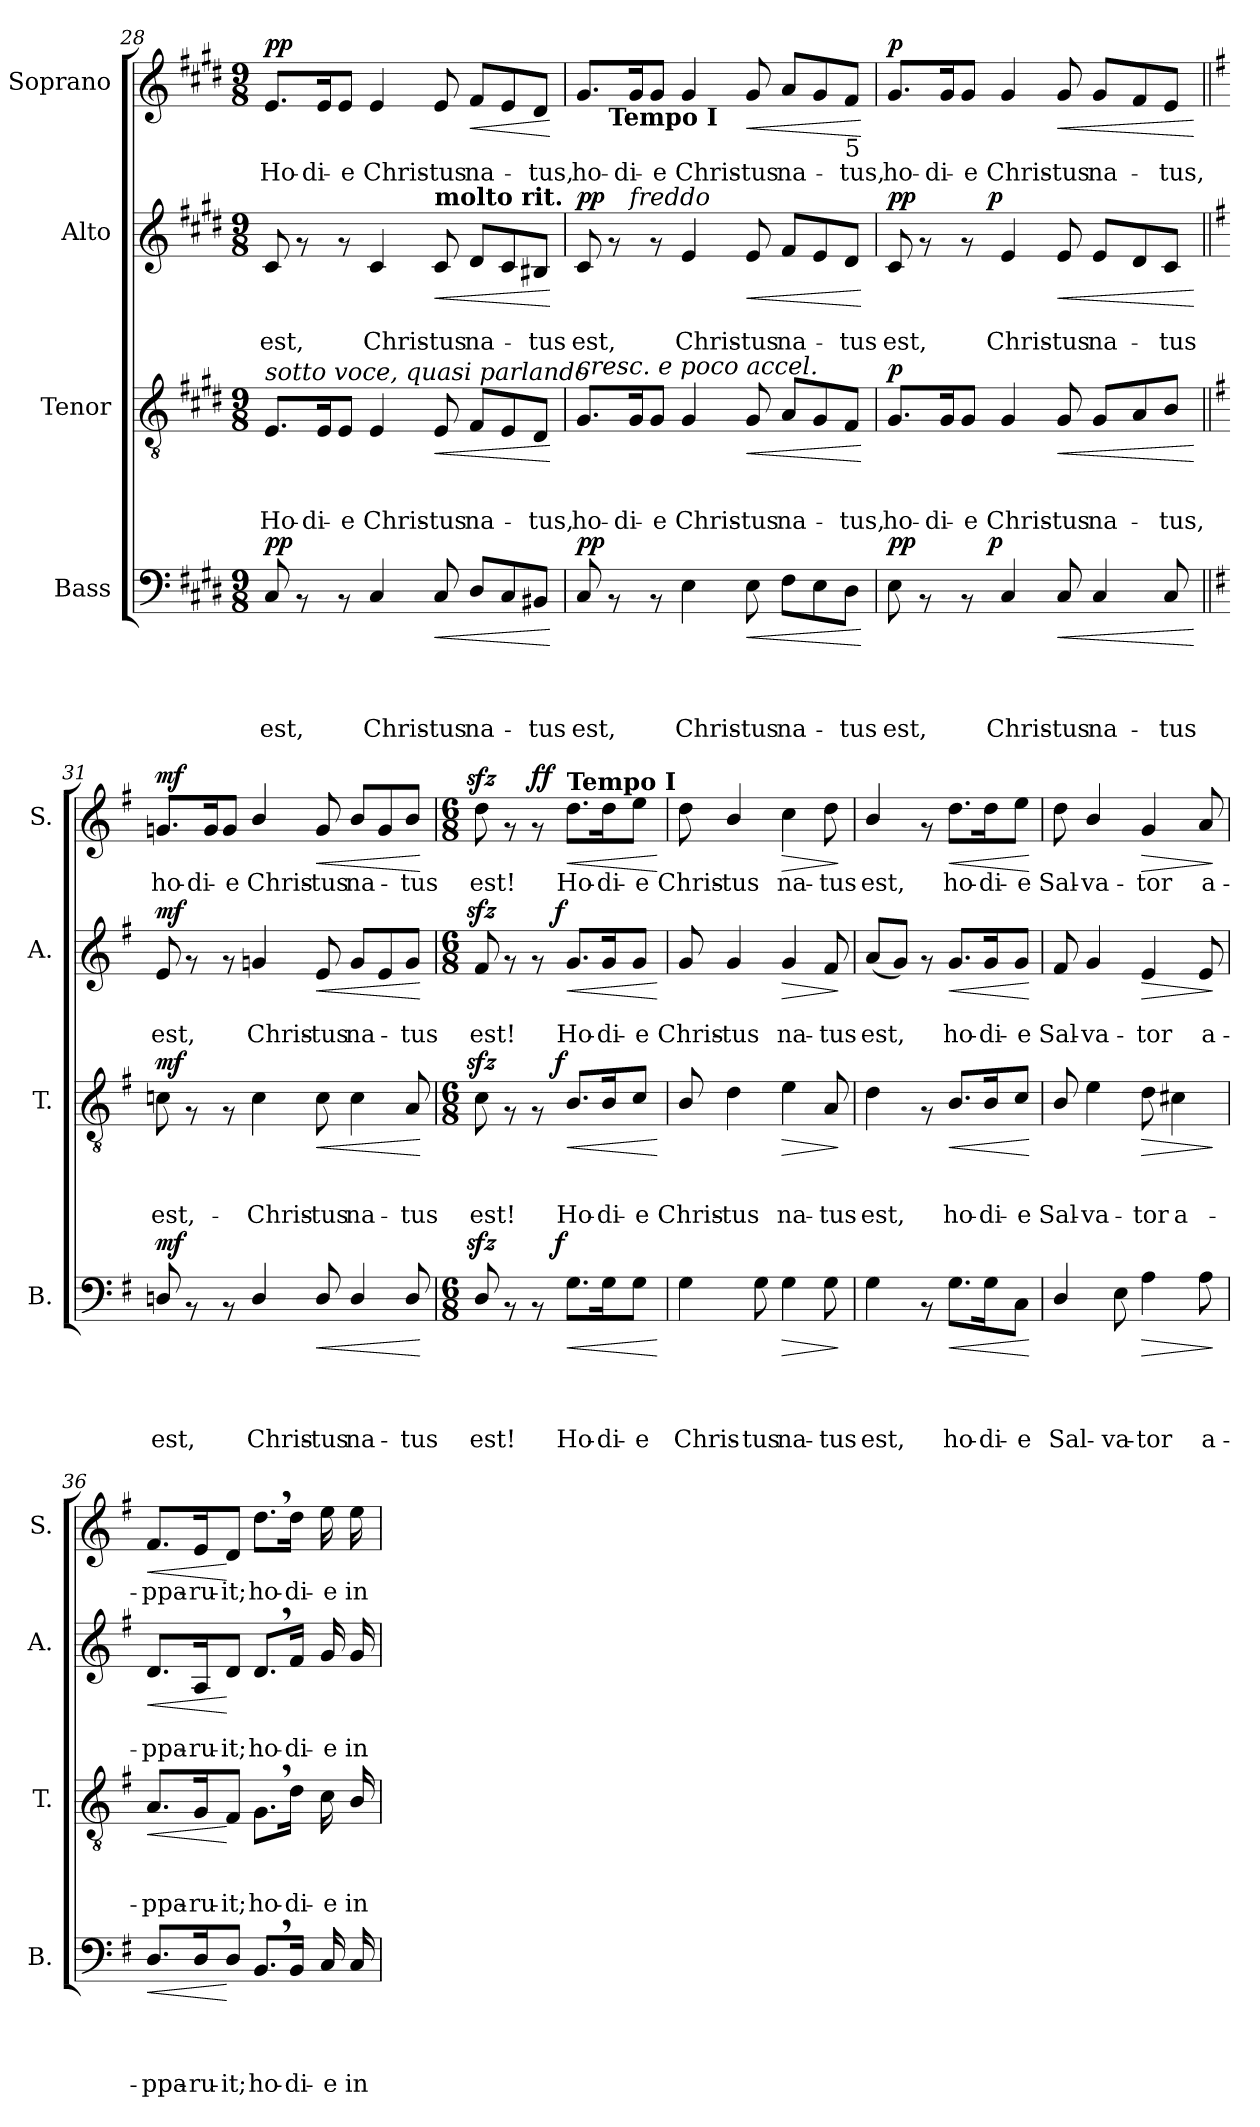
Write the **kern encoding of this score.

**kern	**text	**text	**text	**text	**dynam	**kern	**text	**text	**text	**dynam	**kern	**text	**text	**dynam	**kern	**text	**dynam
*part4	*part4	*part4	*part4	*part4	*part4	*part3	*part3	*part3	*part3	*part3	*part2	*part2	*part2	*part2	*part1	*part1	*part1
*staff4	*staff4	*staff4	*staff4	*staff4	*staff4	*staff3	*staff3	*staff3	*staff3	*staff3	*staff2	*staff2	*staff2	*staff2	*staff1	*staff1	*staff1
*I"Bass	*	*	*	*	*	*I"Tenor	*	*	*	*	*I"Alto	*	*	*	*I"Soprano	*	*
*I'B.	*	*	*	*	*	*I'T.	*	*	*	*	*I'A.	*	*	*	*I'S.	*	*
*clefF4	*	*	*	*	*	*clefGv2	*	*	*	*	*clefG2	*	*	*	*clefG2	*	*
*k[f#c#g#d#]	*	*	*	*	*	*k[f#c#g#d#]	*	*	*	*	*k[f#c#g#d#]	*	*	*	*k[f#c#g#d#]	*	*
*E:	*	*	*	*	*	*E:	*	*	*	*	*E:	*	*	*	*E:	*	*
*M9/8	*	*	*	*	*	*M9/8	*	*	*	*	*M9/8	*	*	*	*M9/8	*	*
=28	=28	=28	=28	=28	=28	=28	=28	=28	=28	=28	=28	=28	=28	=28	=28	=28	=28
!	!	!	!	!	!	!LO:TX:a:i:t=sotto voce, quasi parlando	!	!	!	!	!	!	!	!	!	!	!
!	!	!	!	!LO:LY:b	!LO:DY:a	!	!	!	!LO:LY:b	!	!	!	!LO:LY:b	!	!	!LO:LY:b	!LO:DY:b
8C#/	.	.	.	est,	pp	8.E/L	.	.	Ho-	.	8c#/	.	est,	.	8.e/L	Ho-	pp
8rAA	.	.	.	.	.	.	.	.	.	.	8rf	.	.	.	.	.	.
!	!	!	!	!	!	!	!	!	!LO:LY:b	!	!	!	!	!	!	!LO:LY:b	!
.	.	.	.	.	.	16E/k	.	.	-di-	.	.	.	.	.	16e/k	-di-	.
!	!	!	!	!	!	!	!	!	!LO:LY:b	!	!	!	!	!	!	!LO:LY:b	!
8rAA	.	.	.	.	.	8E/J	.	.	-e	.	8rf	.	.	.	8e/J	-e	.
!	!	!	!	!LO:LY:b	!	!	!	!	!LO:LY:b	!	!	!	!LO:LY:b	!	!	!LO:LY:b	!
4C#/	.	.	.	Chris-	.	4E/	.	.	Chris-	.	4c#/	.	Chris-	.	4e/	Chris-	.
!	!	!	!	!	!	!	!	!	!	!	!LO:TX:a:B:t=molto rit.	!	!	!	!	!	!
!	!	!	!	!LO:LY:b	!LO:HP:b	!	!	!	!LO:LY:b	!LO:HP:b	!	!	!LO:LY:b	!LO:HP:b	!	!LO:LY:b	!
8C#/	.	.	.	-tus	<	8E/	.	.	-tus	<	8c#/	.	-tus	<	8e/	-tus	.
!	!	!	!	!LO:LY:b	!	!	!	!	!LO:LY:b	!	!	!	!LO:LY:b	!	!	!LO:LY:b	!LO:HP:b
8D#/L	.	.	.	na-	.	8F#/L	.	.	na-	.	8d#/L	.	na-	.	8f#/L	na-	<
8C#/	.	.	.	.	.	8E/	.	.	.	.	8c#/	.	.	.	8e/	.	.
!	!	!	!	!LO:LY:b	!	!	!	!	!LO:LY:b	!	!	!	!LO:LY:b	!	!	!LO:LY:b	!
8BB#X/J	.	.	.	-tus	.	8D#/J	.	.	-tus,	.	8B#X/J	.	-tus	.	8d#/J	-tus,	.
.	.	.	.	.	[	.	.	.	.	[	.	.	.	[	.	.	[
=29	=29	=29	=29	=29	=29	=29	=29	=29	=29	=29	=29	=29	=29	=29	=29	=29	=29
!	!	!	!	!	!	!	!	!	!	!	!LO:TX:a:i:t=cresc. e poco accel.	!	!	!	!	!	!
!	!	!	!	!	!	!LO:TX:a:i:t=cresc. e poco accel.	!	!	!	!	!	!	!	!	!	!	!
!	!	!	!	!LO:LY:b	!LO:DY:a	!	!	!	!LO:LY:b	!	!	!	!LO:LY:b	!LO:DY:a	!	!LO:LY:b	!
*	*	*	*	*	*	*	*	*	*	*	*^	*	*	*	*^	*	*
8C#/	.	.	.	est,	pp	8.G#/L	.	.	ho-	.	8c#/	8.ryy	.	est,	pp	8.g#/L	8ryy	ho-	.
!	!	!	!	!	!	!	!	!	!	!	!	!	!	!	!	!	!LO:TX:b:B:t=Tempo I	!	!
8rAA	.	.	.	.	.	.	.	.	.	.	8rf	.	.	.	.	.	1ryy	.	.
!	!	!	!	!	!	!	!	!	!	!	!	!LO:TX:a:i:t=freddo	!	!	!	!	!	!	!
!	!	!	!	!	!	!	!	!	!LO:LY:b	!	!	!	!	!	!	!	!	!LO:LY:b	!
.	.	.	.	.	.	16G#/k	.	.	-di-	.	.	2...ryy	.	.	.	16g#/k	.	-di-	.
!	!	!	!	!	!	!	!	!	!LO:LY:b	!	!	!	!	!	!	!	!	!LO:LY:b	!
8rAA	.	.	.	.	.	8G#/J	.	.	-e	.	8rf	.	.	.	.	8g#/J	.	-e	.
!	!	!	!	!LO:LY:b	!	!	!	!	!LO:LY:b	!	!	!	!	!LO:LY:b	!	!	!	!LO:LY:b	!
4E\	.	.	.	Chris-	.	4G#/	.	.	Chris-	.	4e/	.	.	Chris-	.	4g#/	.	Chris-	.
!	!	!	!	!LO:LY:b	!LO:HP:b	!	!	!	!LO:LY:b	!LO:HP:b	!	!	!	!LO:LY:b	!LO:HP:b	!	!	!LO:LY:b	!LO:HP:b
8E\	.	.	.	-tus	<	8G#/	.	.	-tus	<	8e/	.	.	-tus	<	8g#/	.	-tus	<
!	!	!	!	!LO:LY:b	!	!	!	!	!LO:LY:b	!	!	!	!	!LO:LY:b	!	!	!	!LO:LY:b	!
8F#\L	.	.	.	na-	.	8A/L	.	.	na-	.	8f#/L	.	.	na-	.	8a/L	.	na-	.
8E\	.	.	.	.	.	8G#/	.	.	.	.	8e/	.	.	.	.	8g#/	.	.	.
!	!	!	!	!	!	!	!	!	!	!	!	!	!	!	!	!LO:TX:b:t=5	!	!	!
!	!	!	!	!LO:LY:b	!	!	!	!	!LO:LY:b	!	!	!	!	!LO:LY:b	!	!	!	!LO:LY:b	!
8D#\J	.	.	.	-tus	.	8F#/J	.	.	-tus,	.	8d#/J	.	.	-tus	.	8f#/J	.	-tus,	.
.	.	.	.	.	[	.	.	.	.	[	.	.	.	.	[	.	.	.	[
!!LO:LB:g=z
=30	=30	=30	=30	=30	=30	=30	=30	=30	=30	=30	=30	=30	=30	=30	=30	=30	=30	=30	=30
!	!	!	!	!LO:LY:b	!LO:DY:a	!	!	!	!LO:LY:b	!LO:DY:a	!	!	!	!LO:LY:b	!LO:DY:a	!	!	!LO:LY:b	!LO:DY:a
*^	*	*	*	*	*	*	*	*	*	*	*	*	*	*	*	*v	*v	*	*
8E\	4ryy	.	.	.	est,	pp	8.G#/L	.	.	ho-	p	8c#/	4ryy	.	est,	pp	8.g#/L	ho-	p
8rAA	.	.	.	.	.	.	.	.	.	.	.	8rf	.	.	.	.	.	.	.
!	!	!	!	!	!	!	!	!	!	!LO:LY:b	!	!	!	!	!	!	!	!LO:LY:b	!
.	.	.	.	.	.	.	16G#/k	.	.	-di-	.	.	.	.	.	.	16g#/k	-di-	.
!	!	!	!	!	!	!	!	!	!	!LO:LY:b	!	!	!	!	!	!	!	!LO:LY:b	!
8rAA	16.ryy	.	.	.	.	.	8G#/J	.	.	-e	.	8rf	16.ryy	.	.	.	8g#/J	-e	.
!	!	!	!	!	!	!LO:DY:a	!	!	!	!	!	!	!	!	!	!LO:DY:a	!	!	!
.	2ryy	.	.	.	.	p	.	.	.	.	.	.	2ryy	.	.	p	.	.	.
!	!	!	!	!	!LO:LY:b	!	!	!	!	!LO:LY:b	!	!	!	!	!LO:LY:b	!	!	!LO:LY:b	!
4C#/	.	.	.	.	Chris-	.	4G#/	.	.	Chris-	.	4e/	.	.	Chris-	.	4g#/	Chris-	.
!	!	!	!	!	!LO:LY:b	!LO:HP:b	!	!	!	!LO:LY:b	!LO:HP:b	!	!	!	!LO:LY:b	!LO:HP:b	!	!LO:LY:b	!LO:HP:b
8C#/	.	.	.	.	-tus	<	8G#/	.	.	-tus	<	8e/	.	.	-tus	<	8g#/	-tus	<
!	!	!	!	!	!LO:LY:b	!	!	!	!	!LO:LY:b	!	!	!	!	!LO:LY:b	!	!	!LO:LY:b	!
4C#/	.	.	.	.	na-	.	8G#/L	.	.	na-	.	8e/L	.	.	na-	.	8g#/L	na-	.
.	4ryy	.	.	.	.	.	.	.	.	.	.	.	4ryy	.	.	.	.	.	.
.	.	.	.	.	.	.	8A/	.	.	.	.	8d#/	.	.	.	.	8f#/	.	.
!	!	!	!	!	!LO:LY:b	!	!	!	!	!LO:LY:b	!	!	!	!	!LO:LY:b	!	!	!LO:LY:b	!
8C#/	.	.	.	.	-tus	.	8B/J	.	.	-tus,	.	8c#/J	.	.	-tus	.	8e/J	-tus,	.
.	32ryy	.	.	.	.	.	.	.	.	.	.	.	32ryy	.	.	.	.	.	.
.	.	.	.	.	.	[	.	.	.	.	[	.	.	.	.	[	.	.	[
*v	*v	*	*	*	*	*	*	*	*	*	*	*v	*v	*	*	*	*	*	*
=31||	=31||	=31||	=31||	=31||	=31||	=31||	=31||	=31||	=31||	=31||	=31||	=31||	=31||	=31||	=31||	=31||	=31||
*k[f#]	*	*	*	*	*	*k[f#]	*	*	*	*	*k[f#]	*	*	*	*k[f#]	*	*
*G:	*	*	*	*	*	*G:	*	*	*	*	*G:	*	*	*	*G:	*	*
*^	*	*	*	*	*	*	*	*	*	*	*^	*	*	*	*	*	*
!	!	!	!	!	!LO:LY:b	!LO:DY:a	!	!	!	!LO:LY:b	!LO:DY:a	!	!	!	!LO:LY:b	!LO:DY:a	!	!LO:LY:b	!LO:DY:a
*v	*v	*	*	*	*	*	*	*	*	*	*	*v	*v	*	*	*	*	*	*
8Dn/	.	.	.	est,	mf	8cn\	.	.	est,-	mf	8e/	.	est,	mf	8.gn/L	ho-	mf
8rAA	.	.	.	.	.	8rF	.	.	.	.	8rf	.	.	.	.	.	.
!	!	!	!	!	!	!	!	!	!	!	!	!	!	!	!	!LO:LY:b	!
.	.	.	.	.	.	.	.	.	.	.	.	.	.	.	16g/k	-di-	.
!	!	!	!	!	!	!	!	!	!	!	!	!	!	!	!	!LO:LY:b	!
8rAA	.	.	.	.	.	8rF	.	.	.	.	8rf	.	.	.	8g/J	-e	.
!	!	!	!	!LO:LY:b	!	!	!	!	!LO:LY:b	!	!	!	!LO:LY:b	!	!	!LO:LY:b	!
4D/	.	.	.	Chris-	.	4c\	.	.	-Chris-	.	4gn/	.	Chris-	.	4b/	Chris-	.
!	!	!	!	!LO:LY:b	!LO:HP:b	!	!	!	!LO:LY:b	!LO:HP:b	!	!	!LO:LY:b	!LO:HP:b	!	!LO:LY:b	!LO:HP:b
8D/	.	.	.	-tus	<	8c\	.	.	-tus	<	8e/	.	-tus	<	8g/	-tus	<
!	!	!	!	!LO:LY:b	!	!	!	!	!LO:LY:b	!	!	!	!LO:LY:b	!	!	!LO:LY:b	!
4D/	.	.	.	na-	.	4c\	.	.	na-	.	8g/L	.	na-	.	8b/L	na-	.
.	.	.	.	.	.	.	.	.	.	.	8e/	.	.	.	8g/	.	.
!	!	!	!	!LO:LY:b	!	!	!	!	!LO:LY:b	!	!	!	!LO:LY:b	!	!	!LO:LY:b	!
8D/	.	.	.	-tus	.	8A/	.	.	-tus	.	8g/J	.	-tus	.	8b/J	-tus	.
.	.	.	.	.	[	.	.	.	.	[	.	.	.	[	.	.	[
=32	=32	=32	=32	=32	=32	=32	=32	=32	=32	=32	=32	=32	=32	=32	=32	=32	=32
*M6/8	*	*	*	*	*	*M6/8	*	*	*	*	*M6/8	*	*	*	*M6/8	*	*
!	!	!	!	!LO:LY:b	!	!	!	!	!LO:LY:b	!	!	!	!LO:LY:b	!	!	!LO:LY:b	!
*^	*	*	*	*	*	*^	*	*	*	*	*^	*	*	*	*	*	*
8Dzz>/	4ryy	.	.	.	est!	.	8czz>\	4ryy	.	.	est!	.	8f#zz>/	4ryy	.	est!	.	8ddzz>\	est!	.
8rAA	.	.	.	.	.	.	8rF	.	.	.	.	.	8rf	.	.	.	.	8rf	.	.
!	!	!	!	!	!	!	!	!	!	!	!	!	!	!	!	!	!	!	!	!LO:DY:a
8rAA	16.ryy	.	.	.	.	.	8rF	16.ryy	.	.	.	.	8rf	16.ryy	.	.	.	8rf	.	ff
!	!	!	!	!	!	!LO:DY:a	!	!	!	!	!	!LO:DY:a	!	!	!	!	!LO:DY:a	!	!	!
.	4ryy	.	.	.	.	f	.	4ryy	.	.	.	f	.	4ryy	.	.	f	.	.	.
!	!	!	!	!	!	!	!	!	!	!	!	!	!	!	!	!	!	!LO:TX:a:B:t=Tempo I	!	!
!	!	!	!	!	!LO:LY:b	!LO:HP:b	!	!	!	!	!LO:LY:b	!LO:HP:b	!	!	!	!LO:LY:b	!LO:HP:b	!	!LO:LY:b	!LO:HP:b
8.G\L	.	.	.	.	Ho-	<	8.B/L	.	.	.	Ho-	<	8.g/L	.	.	Ho-	<	8.dd\L	Ho-	<
!	!	!	!	!	!LO:LY:b	!	!	!	!	!	!LO:LY:b	!	!	!	!	!LO:LY:b	!	!	!LO:LY:b	!
16G\k	.	.	.	.	-di-	.	16B/k	.	.	.	-di-	.	16g/k	.	.	-di-	.	16dd\k	-di-	.
.	8ryy	.	.	.	.	.	.	8ryy	.	.	.	.	.	8ryy	.	.	.	.	.	.
!	!	!	!	!	!LO:LY:b	!	!	!	!	!	!LO:LY:b	!	!	!	!	!LO:LY:b	!	!	!LO:LY:b	!
8G\J	.	.	.	.	-e	.	8c/J	.	.	.	-e	.	8g/J	.	.	-e	.	8ee\J	-e	.
.	32ryy	.	.	.	.	.	.	32ryy	.	.	.	.	.	32ryy	.	.	.	.	.	.
.	.	.	.	.	.	[	.	.	.	.	.	[	.	.	.	.	[	.	.	[
!!LO:PB:g=z
=33	=33	=33	=33	=33	=33	=33	=33	=33	=33	=33	=33	=33	=33	=33	=33	=33	=33	=33	=33	=33
!	!	!	!	!	!LO:LY:b	!	!	!	!	!	!LO:LY:b	!	!	!	!	!LO:LY:b	!	!	!LO:LY:b	!
*v	*v	*	*	*	*	*	*	*	*	*	*	*	*v	*v	*	*	*	*	*	*
*	*	*	*	*	*	*v	*v	*	*	*	*	*	*	*	*	*	*	*
4G\	.	.	.	Chris-	.	8B/	.	.	Chris-	.	8g/	.	Chris-	.	8dd\	Chris-	.
!	!	!	!	!	!	!	!	!	!LO:LY:b	!	!	!	!LO:LY:b	!	!	!LO:LY:b	!
.	.	.	.	.	.	4d\	.	.	-tus	.	4g/	.	-tus	.	4b/	-tus	.
!	!	!	!	!LO:LY:b	!	!	!	!	!	!	!	!	!	!	!	!	!
8G\	.	.	.	-tus	.	.	.	.	.	.	.	.	.	.	.	.	.
!	!	!	!	!LO:LY:b	!LO:HP:b	!	!	!	!LO:LY:b	!LO:HP:b	!	!	!LO:LY:b	!LO:HP:b	!	!LO:LY:b	!LO:HP:b
4G\	.	.	.	na-	>	4e\	.	.	na-	>	4g/	.	na-	>	4cc\	na-	>
!	!	!	!	!LO:LY:b	!	!	!	!	!LO:LY:b	!	!	!	!LO:LY:b	!	!	!LO:LY:b	!
8G\	.	.	.	-tus	.	8A/	.	.	-tus	.	8f#/	.	-tus	.	8dd\	-tus	.
.	.	.	.	.	]	.	.	.	.	]	.	.	.	]	.	.	]
=34	=34	=34	=34	=34	=34	=34	=34	=34	=34	=34	=34	=34	=34	=34	=34	=34	=34
!	!	!	!	!LO:LY:b	!	!	!	!	!LO:LY:b	!	!	!	!LO:LY:b	!	!	!LO:LY:b	!
4G\	.	.	.	est,	.	4d\	.	.	est,	.	(<8a/L	.	est,	.	4b/	est,	.
.	.	.	.	.	.	.	.	.	.	.	8g/J)	.	.	.	.	.	.
8rAA	.	.	.	.	.	8rF	.	.	.	.	8rf	.	.	.	8rf	.	.
!	!	!	!	!LO:LY:b	!LO:HP:b	!	!	!	!LO:LY:b	!LO:HP:b	!	!	!LO:LY:b	!LO:HP:b	!	!LO:LY:b	!LO:HP:b
8.G\L	.	.	.	ho-	<	8.B/L	.	.	ho-	<	8.g/L	.	ho-	<	8.dd\L	ho-	<
!	!	!	!	!LO:LY:b	!	!	!	!	!LO:LY:b	!	!	!	!LO:LY:b	!	!	!LO:LY:b	!
16G\k	.	.	.	-di-	.	16B/k	.	.	-di-	.	16g/k	.	-di-	.	16dd\k	-di-	.
!	!	!	!	!LO:LY:b	!	!	!	!	!LO:LY:b	!	!	!	!LO:LY:b	!	!	!LO:LY:b	!
8C\J	.	.	.	-e	.	8c/J	.	.	-e	.	8g/J	.	-e	.	8ee\J	-e	.
.	.	.	.	.	[	.	.	.	.	[	.	.	.	[	.	.	[
=35	=35	=35	=35	=35	=35	=35	=35	=35	=35	=35	=35	=35	=35	=35	=35	=35	=35
!	!	!	!	!LO:LY:b	!	!	!	!	!LO:LY:b	!	!	!	!LO:LY:b	!	!	!LO:LY:b	!
4D/	.	.	.	Sal-	.	8B/	.	.	Sal-	.	8f#/	.	Sal-	.	8dd\	Sal-	.
!	!	!	!	!	!	!	!	!	!LO:LY:b	!	!	!	!LO:LY:b	!	!	!LO:LY:b	!
.	.	.	.	.	.	4e\	.	.	-va-	.	4g/	.	-va-	.	4b/	-va-	.
!	!	!	!	!LO:LY:b	!	!	!	!	!	!	!	!	!	!	!	!	!
8E\	.	.	.	-va-	.	.	.	.	.	.	.	.	.	.	.	.	.
!	!	!	!	!LO:LY:b	!LO:HP:b	!	!	!	!LO:LY:b	!LO:HP:b	!	!	!LO:LY:b	!LO:HP:b	!	!LO:LY:b	!LO:HP:b
4A\	.	.	.	-tor	>	8d\	.	.	-tor	>	4e/	.	-tor	>	4g/	-tor	>
!	!	!	!	!	!	!	!	!	!LO:LY:b	!	!	!	!	!	!	!	!
.	.	.	.	.	.	4c#X\	.	.	a-	.	.	.	.	.	.	.	.
!	!	!	!	!LO:LY:b	!	!	!	!	!	!	!	!	!LO:LY:b	!	!	!LO:LY:b	!
8A\	.	.	.	a-	.	.	.	.	.	.	8e/	.	a-	.	8a/	a-	.
.	.	.	.	.	]	.	.	.	.	]	.	.	.	]	.	.	]
=36	=36	=36	=36	=36	=36	=36	=36	=36	=36	=36	=36	=36	=36	=36	=36	=36	=36
!	!	!	!	!LO:LY:b	!LO:HP:b	!	!	!	!LO:LY:b	!LO:HP:b	!	!	!LO:LY:b	!LO:HP:b	!	!LO:LY:b	!LO:HP:b
8.D/L	.	.	.	-ppa-	<	8.A/L	.	.	-ppa-	<	8.d/L	.	-ppa-	<	8.f#/L	-ppa-	<
!	!	!	!	!LO:LY:b	!	!	!	!	!LO:LY:b	!	!	!	!LO:LY:b	!	!	!LO:LY:b	!
16D/k	.	.	.	-ru-	.	16G/k	.	.	-ru-	.	16A/k	.	-ru-	.	16e/k	-ru-	.
!	!	!	!	!LO:LY:b	!	!	!	!	!LO:LY:b	!	!	!	!LO:LY:b	!	!	!LO:LY:b	!
8D/J	.	.	.	-it;	[	8F#/J	.	.	-it;	[	8d/J	.	-it;	[	8d/J	-it;	[
!	!	!	!	!LO:LY:b	!	!	!	!	!LO:LY:b	!	!	!	!LO:LY:b	!	!	!LO:LY:b	!
8.BB,>/L	.	.	.	ho-	.	8.G,>\L	.	.	ho-	.	8.d,>/L	.	ho-	.	8.dd,>\L	ho-	.
!	!	!	!	!LO:LY:b	!	!	!	!	!LO:LY:b	!	!	!	!LO:LY:b	!	!	!LO:LY:b	!
16BB/Jk	.	.	.	-di-	.	16d\Jk	.	.	-di-	.	16f#/Jk	.	-di-	.	16dd\Jk	-di-	.
!	!	!	!	!LO:LY:b	!	!	!	!	!LO:LY:b	!	!	!	!LO:LY:b	!	!	!LO:LY:b	!
16C/	.	.	.	-e	.	16c\	.	.	-e	.	16g/	.	-e	.	16ee\	-e	.
!	!	!	!	!LO:LY:b	!	!	!	!	!LO:LY:b	!	!	!	!LO:LY:b	!	!	!LO:LY:b	!
16C/	.	.	.	in	.	16B/	.	.	in	.	16g/	.	in	.	16ee\	in	.
=	=	=	=	=	=	=	=	=	=	=	=	=	=	=	=	=	=
*-	*-	*-	*-	*-	*-	*-	*-	*-	*-	*-	*-	*-	*-	*-	*-	*-	*-
